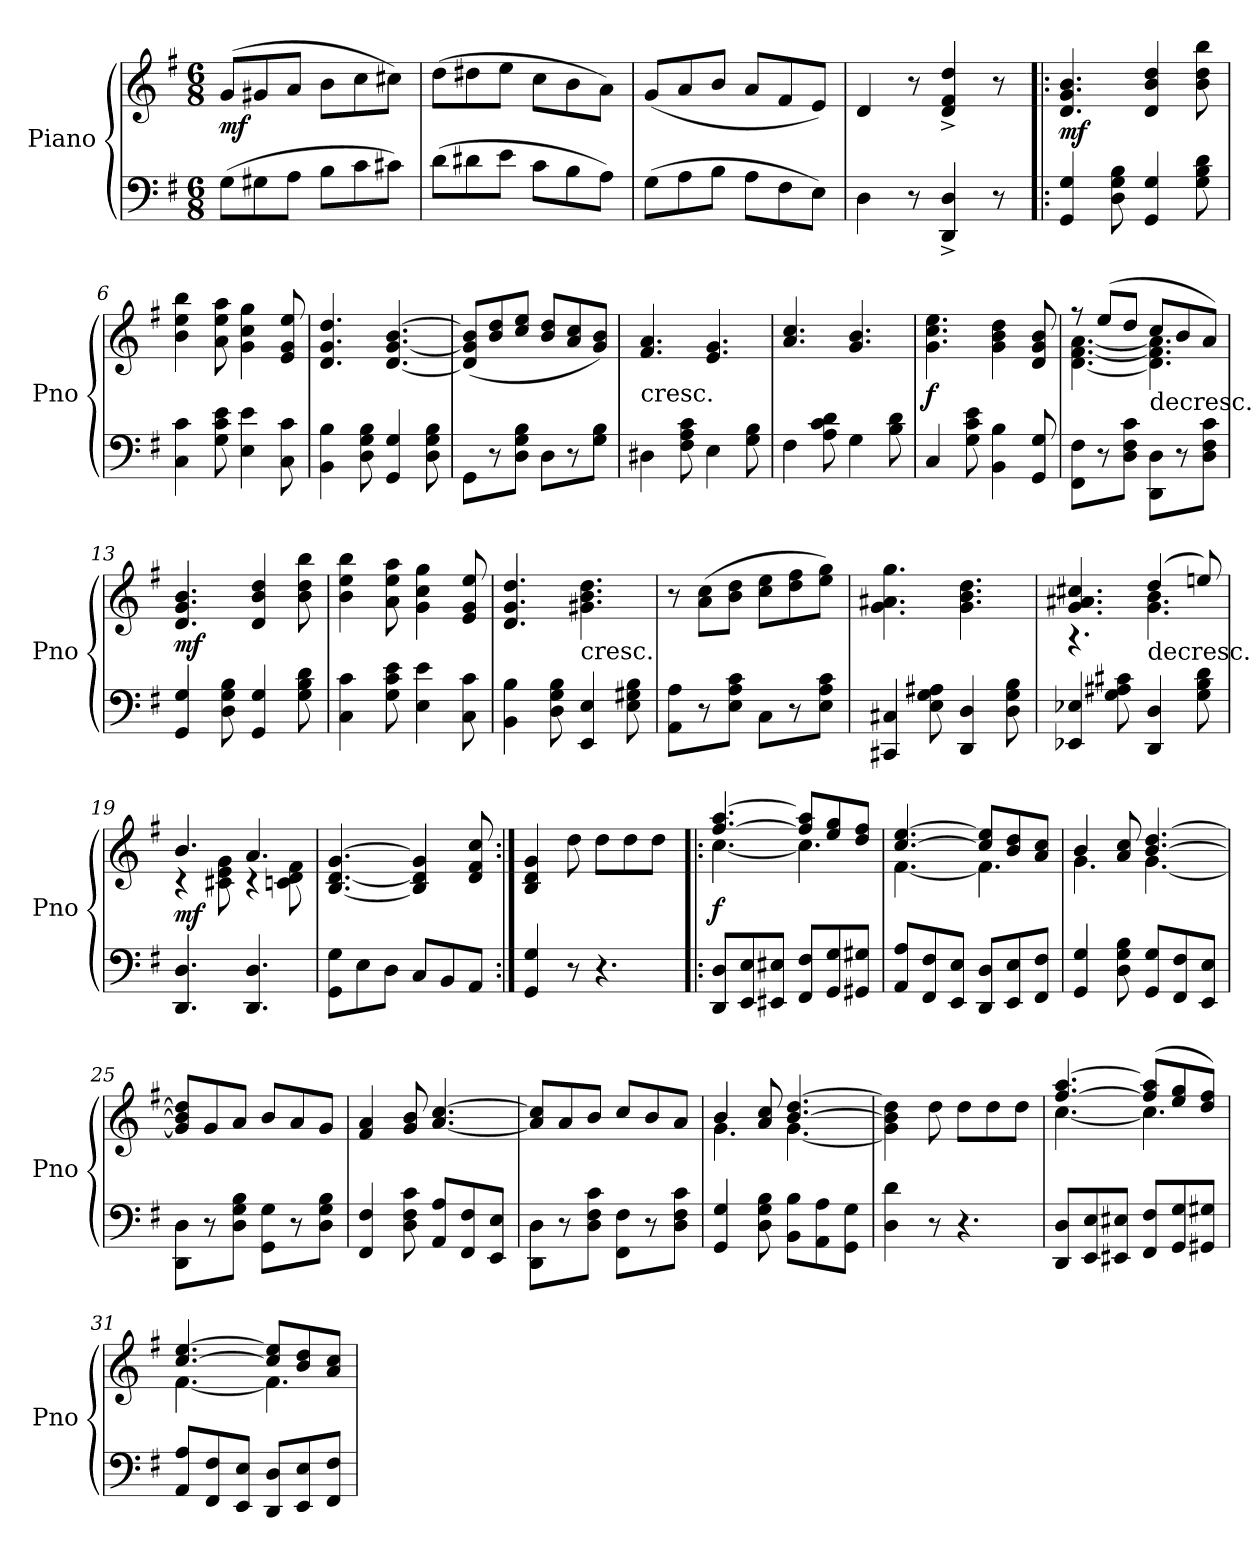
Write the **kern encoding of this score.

**kern	**kern	**dynam
*part1	*part1	*part1
*staff2	*staff1	*staff1/2
*I"Piano	*	*
*I'Pno	*	*
*clefF4	*clefG2	*
*k[f#]	*k[f#]	*
*M6/8	*M6/8	*
*MM144	*MM144	*
=1	=1	=1
(8G\L	(8g/L	mf
8G#X\	8g#X/	.
8A\J	8a/J	.
8B\L	8b\L	.
8c\	8cc\	.
8c#X\J)	8cc#X\J)	.
=2	=2	=2
(8d\L	(8dd\L	.
8d#X\	8dd#X\	.
8e\J	8ee\J	.
8c\L	8cc\L	.
8B\	8b\	.
8A\J)	8a\J)	.
=3	=3	=3
(8G\L	(8g/L	.
8A\	8a/	.
8B\J	8b/J	.
8A\L	8a/L	.
8F#\	8f#/	.
8E\J)	8e/J)	.
=4	=4	=4
4D\	4d/	.
8r	8r	.
4DD^/ 4D^/	4d^/ 4f#^/ 4dd^/	.
8r	8r	.
=5!|:	=5!|:	=5!|:
4GG/ 4G/	4.d/ 4.g/ 4.b/	mf
8D\ 8G\ 8B\	.	.
4GG/ 4G/	4d/ 4b/ 4dd/	.
8G\ 8B\ 8d\	8b\ 8dd\ 8bb\	.
=6	=6	=6
4C\ 4c\	4b\ 4ee\ 4bb\	.
8G\ 8c\ 8e\	8a\ 8ee\ 8aa\	.
4E\ 4e\	4g\ 4cc\ 4gg\	.
8C\ 8c\	8e/ 8g/ 8ee/	.
=7	=7	=7
4BB\ 4B\	4.d/ 4.g/ 4.dd/	.
8D\ 8G\ 8B\	.	.
4GG/ 4G/	[4.d/ [4.g/ [4.b/	.
8D\ 8G\ 8B\	.	.
=8	=8	=8
8GG\L	(8d]/ 8g]/ 8b]/L	.
8r	8b/ 8dd/	.
8D\ 8G\ 8B\J	8cc/ 8ee/J	.
8D\L	8b/ 8dd/L	.
8r	8a/ 8cc/	.
8G\ 8B\J	8g/ 8b/J)	.
=9	=9	=9
!	!LO:TX:c:t=cresc.	!
4D#X\	4.f#/ 4.a/	.
8F#\ 8A\ 8c\	.	.
4E\	4.e/ 4.g/	.
8G\ 8B\	.	.
=10	=10	=10
4F#\	4.a/ 4.cc/	.
8A\ 8c\ 8d\	.	.
4G\	4.g/ 4.b/	.
8B\ 8d\	.	.
=11	=11	=11
4C/	4.g\ 4.cc\ 4.ee\	f
8G\ 8c\ 8e\	.	.
4BB\ 4B\	4g\ 4b\ 4dd\	.
8GG/ 8G/	8d/ 8g/ 8b/	.
=12	=12	=12
*	*^	*
8FF#\ 8F#\L	8r	[4.d\ [4.f#\ [4.a\	.
8r	(8ee/L	.	.
8D\ 8F#\ 8c\J	8dd/J	.	.
!	!LO:TX:c:t=decresc.	!	!
8DD\ 8D\L	8cc/L	4.d]\ 4.f#]\ 4.a]\	.
8r	8b/	.	.
8D\ 8F#\ 8c\J	8a/J)	.	.
*	*v	*v	*
=13	=13	=13
4GG/ 4G/	4.d/ 4.g/ 4.b/	mf
8D\ 8G\ 8B\	.	.
4GG/ 4G/	4d/ 4b/ 4dd/	.
8G\ 8B\ 8d\	8b\ 8dd\ 8bb\	.
=14	=14	=14
4C\ 4c\	4b\ 4ee\ 4bb\	.
8G\ 8c\ 8e\	8a\ 8ee\ 8aa\	.
4E\ 4e\	4g\ 4cc\ 4gg\	.
8C\ 8c\	8e/ 8g/ 8ee/	.
=15	=15	=15
4BB\ 4B\	4.d/ 4.g/ 4.dd/	.
8D\ 8G\ 8B\	.	.
!	!LO:TX:c:t=cresc.	!
4EE/ 4E/	4.g#X\ 4.b\ 4.dd\	.
8E\ 8G#X\ 8B\	.	.
=16	=16	=16
8AA\ 8A\L	8r	.
8r	(8a\ 8cc\L	.
8E\ 8A\ 8c\J	8b\ 8dd\J	.
8C\L	8cc\ 8ee\L	.
8r	8dd\ 8ff#\	.
8E\ 8A\ 8c\J	8ee\ 8gg\J)	.
=17	=17	=17
4CC#X/ 4C#X/	4.g\ 4.a#X\ 4.gg\	.
8E\ 8G\ 8A#X\	.	.
4DD/ 4D/	4.g\ 4.b\ 4.dd\	.
8D\ 8G\ 8B\	.	.
=18	=18	=18
*	*^	*
4EE-X/ 4E-X/	4.g/ 4.a#X/ 4.cc#X/	4.r	.
8G\ 8A#X\ 8c#X\	.	.	.
!	!LO:TX:c:t=decresc.	!	!
4DD/ 4D/	(4dd/	4.g\ 4.b\	.
8G\ 8B\ 8d\	8een/)	.	.
=19	=19	=19	=19
4.DD/ 4.D/	4.b/	4r	mf
.	.	8c#X\ 8e\ 8g\	.
4.DD/ 4.D/	4.a/	4r	.
.	.	8cn\ 8d\ 8f#\	.
*	*v	*v	*
=20	=20	=20
8GG\ 8G\L	[4.B/ [4.d/ [4.g/	.
8E\	.	.
8D\J	.	.
8C/L	4B]/ 4d]/ 4g]/	.
8BB/	.	.
8AA/J	8d/ 8f#/ 8cc/	.
=21:|!	=21:|!	=21:|!
4GG/ 4G/	4B/ 4d/ 4g/	.
8r	8dd\	.
4.r	8dd\L	.
.	8dd\	.
.	8dd\J	.
=22!|:	=22!|:	=22!|:
*	*^	*
8DD/ 8D/L	[4.ff#/ [4.aa/	[4.cc\	f
8EE/ 8E/	.	.	.
8EE#X/ 8E#X/J	.	.	.
8FF#/ 8F#/L	8ff#]/ 8aa]/L	4.cc\]	.
8GG/ 8G/	8ee/ 8gg/	.	.
8GG#X/ 8G#X/J	8dd/ 8ff#/J	.	.
=23	=23	=23	=23
8AA/ 8A/L	[4.cc/ [4.ee/	[4.f#\	.
8FF#/ 8F#/	.	.	.
8EE/ 8E/J	.	.	.
8DD/ 8D/L	8cc]/ 8ee]/L	4.f#\]	.
8EE/ 8E/	8b/ 8dd/	.	.
8FF#/ 8F#/J	8a/ 8cc/J	.	.
=24	=24	=24	=24
4GG/ 4G/	4b/	4.g\	.
8D\ 8G\ 8B\	8a/ 8cc/	.	.
8GG/ 8G/L	[4.b/ [4.dd/	[4.g\	.
8FF#/ 8F#/	.	.	.
8EE/ 8E/J	.	.	.
*	*v	*v	*
=25	=25	=25
8DD\ 8D\L	8g]/ 8b]/ 8dd]/L	.
8r	8g/	.
8D\ 8G\ 8B\J	8a/J	.
8GG\ 8G\L	8b/L	.
8r	8a/	.
8D\ 8G\ 8B\J	8g/J	.
=26	=26	=26
4FF#/ 4F#/	4f#/ 4a/	.
8D\ 8F#\ 8c\	8g/ 8b/	.
8AA/ 8A/L	[4.a/ [4.cc/	.
8FF#/ 8F#/	.	.
8EE/ 8E/J	.	.
=27	=27	=27
8DD\ 8D\L	8a]/ 8cc]/L	.
8r	8a/	.
8D\ 8F#\ 8c\J	8b/J	.
8FF#\ 8F#\L	8cc/L	.
8r	8b/	.
8D\ 8F#\ 8c\J	8a/J	.
=28	=28	=28
*	*^	*
4GG/ 4G/	4b/	4.g\	.
8D\ 8G\ 8B\	8a/ 8cc/	.	.
8BB\ 8B\L	[4.b/ [4.dd/	[4.g\	.
8AA\ 8A\	.	.	.
8GG\ 8G\J	.	.	.
*	*v	*v	*
=29	=29	=29
4D\ 4d\	4g]\ 4b]\ 4dd]\	.
8r	8dd\	.
4.r	8dd\L	.
.	8dd\	.
.	8dd\J	.
=30	=30	=30
*	*^	*
8DD/ 8D/L	[4.ff#/ [4.aa/	[4.cc\	.
8EE/ 8E/	.	.	.
8EE#X/ 8E#X/J	.	.	.
8FF#/ 8F#/L	(8ff#]/ 8aa]/L	4.cc\]	.
8GG/ 8G/	8ee/ 8gg/	.	.
8GG#X/ 8G#X/J	8dd/ 8ff#/J)	.	.
=31	=31	=31	=31
8AA/ 8A/L	[4.cc/ [4.ee/	[4.f#\	.
8FF#/ 8F#/	.	.	.
8EE/ 8E/J	.	.	.
8DD/ 8D/L	8cc]/ 8ee]/L	4.f#\]	.
8EE/ 8E/	8b/ 8dd/	.	.
8FF#/ 8F#/J	8a/ 8cc/J	.	.
*	*v	*v	*
=	=	=
*-	*-	*-
